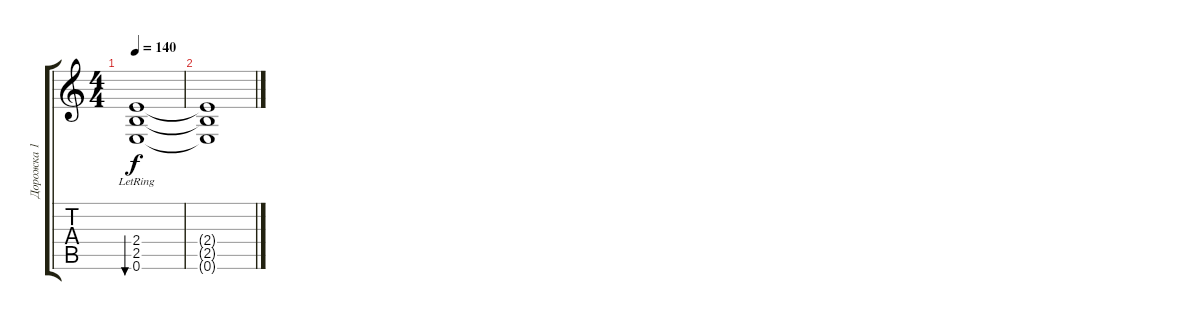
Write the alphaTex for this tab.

\track ("Дорожка 1" "Дорожка 1") {instrument acousticguitarnylon}
\staff {score tabs}
\tuning (E4 B3 G3 D3 A2 E2) {hide}
\ts (4 4)
\tempo 140
\clef g2
\ks c
(2.4{lr} 2.5 0.6).1{bu 480 dy f} |
(2.4{t} 2.5{t} 0.6{t}).1
